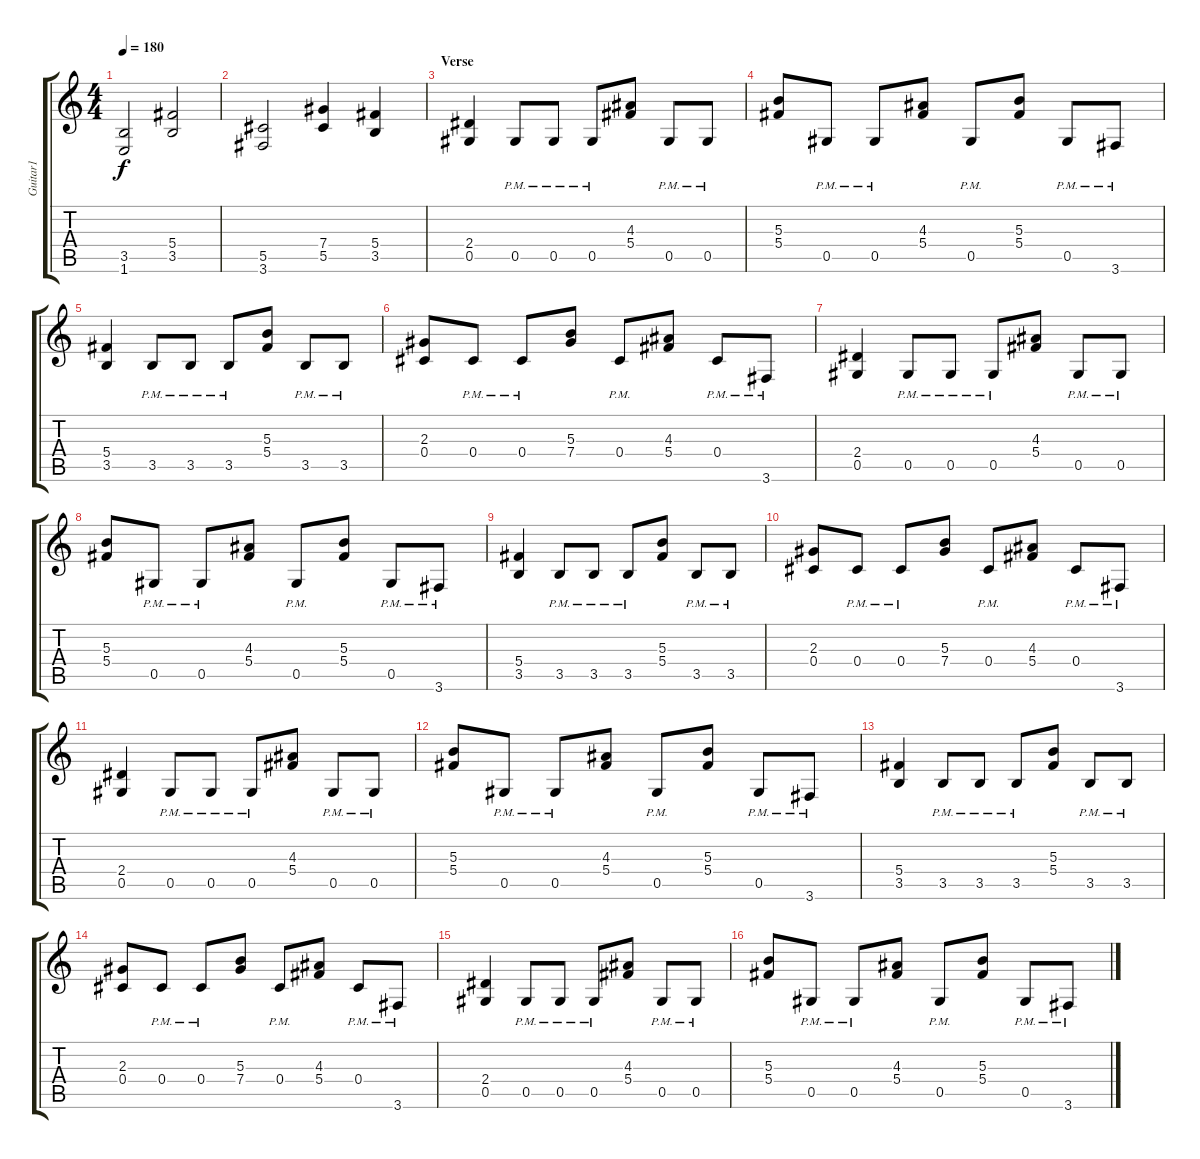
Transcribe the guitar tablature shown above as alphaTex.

\track ("Guitar1" "Guitar1") {instrument distortionguitar}
\staff {score tabs}
\tuning (Eb4 Bb3 Gb3 Db3 Ab2 Eb2) {hide}
\ts (4 4)
\tempo 180
\clef g2
\ks c
(3.5 1.6).2{dy f} (5.4 3.5).2 |
(5.5 3.6).2 (7.4 5.5).4 (5.4 3.5).4 |
\section ("" "Verse")
(2.4 0.5).4 0.5{pm}.8 0.5{pm}.8 0.5{pm}.8 (4.3 5.4).8 0.5{pm}.8 0.5{pm}.8 |
(5.3 5.4).8 0.5{pm}.8 0.5{pm}.8 (4.3 5.4).8 0.5{pm}.8 (5.3 5.4).8 0.5{pm}.8 3.6{pm}.8 |
(5.4 3.5).4 3.5{pm}.8 3.5{pm}.8 3.5{pm}.8 (5.3 5.4).8 3.5{pm}.8 3.5{pm}.8 |
(2.3 0.4).8 0.4{pm}.8 0.4{pm}.8 (5.3 7.4).8 0.4{pm}.8 (4.3 5.4).8 0.4{pm}.8 3.6{pm}.8 |
(2.4 0.5).4 0.5{pm}.8 0.5{pm}.8 0.5{pm}.8 (4.3 5.4).8 0.5{pm}.8 0.5{pm}.8 |
(5.3 5.4).8 0.5{pm}.8 0.5{pm}.8 (4.3 5.4).8 0.5{pm}.8 (5.3 5.4).8 0.5{pm}.8 3.6{pm}.8 |
(5.4 3.5).4 3.5{pm}.8 3.5{pm}.8 3.5{pm}.8 (5.3 5.4).8 3.5{pm}.8 3.5{pm}.8 |
(2.3 0.4).8 0.4{pm}.8 0.4{pm}.8 (5.3 7.4).8 0.4{pm}.8 (4.3 5.4).8 0.4{pm}.8 3.6{pm}.8 |
(2.4 0.5).4 0.5{pm}.8 0.5{pm}.8 0.5{pm}.8 (4.3 5.4).8 0.5{pm}.8 0.5{pm}.8 |
(5.3 5.4).8 0.5{pm}.8 0.5{pm}.8 (4.3 5.4).8 0.5{pm}.8 (5.3 5.4).8 0.5{pm}.8 3.6{pm}.8 |
(5.4 3.5).4 3.5{pm}.8 3.5{pm}.8 3.5{pm}.8 (5.3 5.4).8 3.5{pm}.8 3.5{pm}.8 |
(2.3 0.4).8 0.4{pm}.8 0.4{pm}.8 (5.3 7.4).8 0.4{pm}.8 (4.3 5.4).8 0.4{pm}.8 3.6{pm}.8 |
(2.4 0.5).4 0.5{pm}.8 0.5{pm}.8 0.5{pm}.8 (4.3 5.4).8 0.5{pm}.8 0.5{pm}.8 |
(5.3 5.4).8 0.5{pm}.8 0.5{pm}.8 (4.3 5.4).8 0.5{pm}.8 (5.3 5.4).8 0.5{pm}.8 3.6{pm}.8
